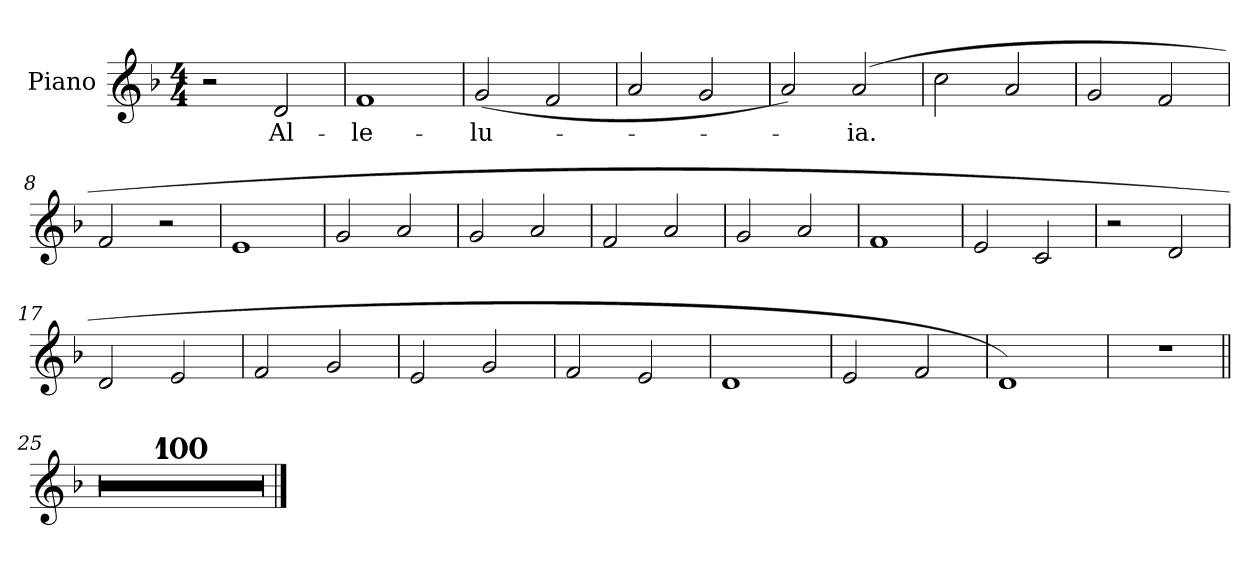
**kern	**text
*part1	*part1
*staff1	*staff1
*I"Piano	*
*I'Pno.	*
*clefG2	*
*k[b-]	*
*M4/4	*
=1	=1
2r	.
2d/	Al-
=2	=2
1f	-le-
=3	=3
(<2g/	-lu-
2f/	.
=4	=4
2a/	.
2g/	.
=5	=5
2a/)	.
(>2a/	-ia.
=6	=6
2cc\	.
2a/	.
=7	=7
2g/	.
2f/	.
=8	=8
2f/	.
2r	.
=9	=9
1e	.
=10	=10
2g/	.
2a/	.
!!LO:LB:g=z
=11	=11
2g/	.
2a/	.
=12	=12
2f/	.
2a/	.
=13	=13
2g/	.
2a/	.
=14	=14
1f	.
=15	=15
2e/	.
2c/	.
=16	=16
2r	.
2d/	.
=17	=17
2d/	.
2e/	.
=18	=18
2f/	.
2g/	.
=19	=19
2e/	.
2g/	.
=20	=20
2f/	.
2e/	.
=21	=21
1d	.
!!LO:LB:g=z
=22	=22
2e/	.
2f/	.
=23	=23
1d)	.
=24	=24
1r	.
=25||	=25||
1r	.
=26	=26
1r	.
=27	=27
1r	.
=28	=28
1r	.
=29	=29
1r	.
=30	=30
1r	.
=31	=31
1r	.
=32	=32
1r	.
=33	=33
1r	.
!!LO:LB:g=z
=34	=34
1r	.
=35	=35
1r	.
=36	=36
1r	.
=37	=37
1r	.
=38	=38
1r	.
=39	=39
1r	.
=40	=40
1r	.
=41	=41
1r	.
=42	=42
1r	.
=43	=43
1r	.
=44	=44
1r	.
=45	=45
1r	.
!!LO:LB:g=z
=46	=46
1r	.
=47	=47
1r	.
=48	=48
1r	.
=49	=49
1r	.
=50	=50
1r	.
=51	=51
1r	.
=52	=52
1r	.
=53	=53
1r	.
=54	=54
1r	.
=55	=55
1r	.
=56	=56
1r	.
=57	=57
1r	.
!!LO:LB:g=z
=58	=58
1r	.
=59	=59
1r	.
=60	=60
1r	.
=61	=61
1r	.
=62	=62
1r	.
=63	=63
1r	.
=64	=64
1r	.
=65	=65
1r	.
=66	=66
1r	.
=67	=67
1r	.
=68	=68
1r	.
=69	=69
1r	.
!!LO:LB:g=z
=70	=70
1r	.
=71	=71
1r	.
=72	=72
1r	.
=73	=73
1r	.
=74	=74
1r	.
=75	=75
1r	.
=76	=76
1r	.
=77	=77
1r	.
=78	=78
1r	.
=79	=79
1r	.
=80	=80
1r	.
=81	=81
1r	.
!!LO:LB:g=z
=82	=82
1r	.
=83	=83
1r	.
=84	=84
1r	.
=85	=85
1r	.
=86	=86
1r	.
=87	=87
1r	.
=88	=88
1r	.
=89	=89
1r	.
=90	=90
1r	.
=91	=91
1r	.
=92	=92
1r	.
=93	=93
1r	.
!!LO:LB:g=z
=94	=94
1r	.
=95	=95
1r	.
=96	=96
1r	.
=97	=97
1r	.
=98	=98
1r	.
=99	=99
1r	.
=100	=100
1r	.
=101	=101
1r	.
=102	=102
1r	.
=103	=103
1r	.
=104	=104
1r	.
=105	=105
1r	.
!!LO:PB:g=z
=106	=106
1r	.
=107	=107
1r	.
=108	=108
1r	.
=109	=109
1r	.
=110	=110
1r	.
=111	=111
1r	.
=112	=112
1r	.
=113	=113
1r	.
=114	=114
1r	.
=115	=115
1r	.
=116	=116
1r	.
=117	=117
1r	.
!!LO:LB:g=z
=118	=118
1r	.
=119	=119
1r	.
=120	=120
1r	.
=121	=121
1r	.
=122	=122
1r	.
=123	=123
1r	.
=124	=124
1r	.
==	==
*-	*-
